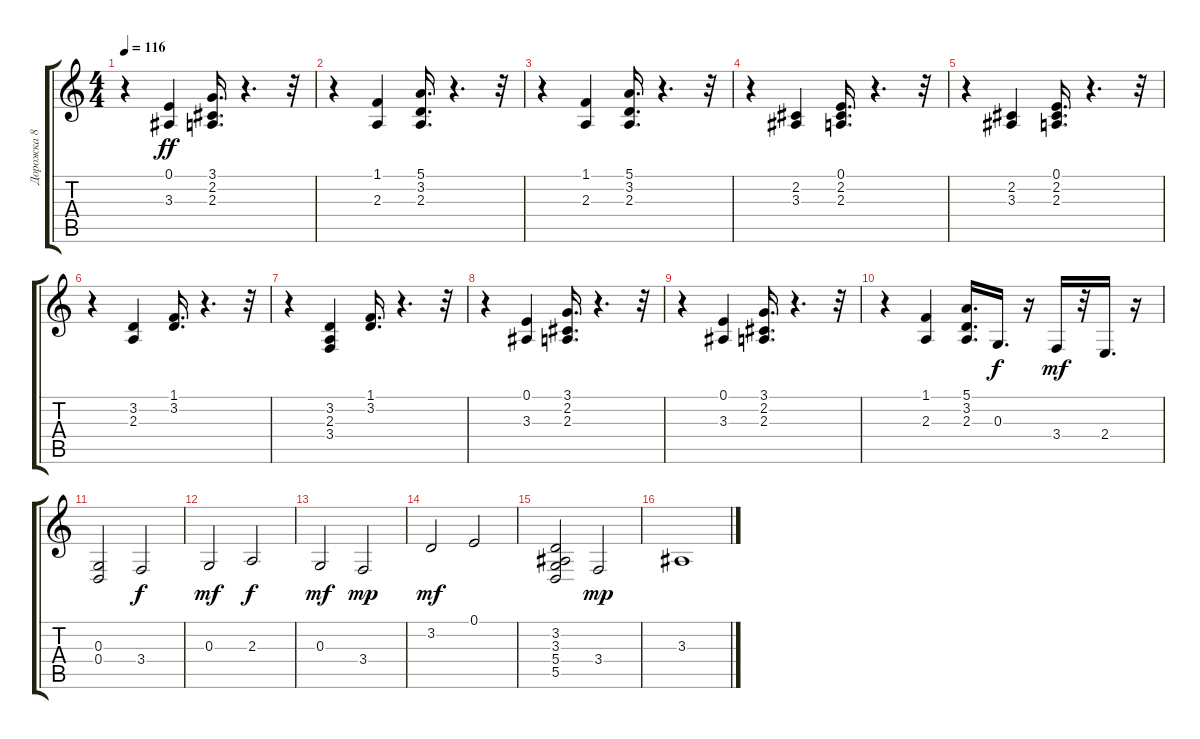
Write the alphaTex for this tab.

\track ("Дорожка 8" "Дорожка 8") {instrument stringensemble2}
\staff {score tabs}
\tuning (E4 B3 G3 D3 A2 E2) {hide}
\ts (4 4)
\tempo 116
\clef g2
\ks c
r.4{dy ff} (0.1 3.3).4 (3.1 2.2 2.3).16{d} r.4{d} r.32 |
r.4 (1.1 2.3).4 (5.1 3.2 2.3).16{d} r.4{d} r.32 |
r.4 (1.1 2.3).4 (5.1 3.2 2.3).16{d} r.4{d} r.32 |
r.4 (2.2 3.3).4 (0.1 2.2 2.3).16{d} r.4{d} r.32 |
r.4 (2.2 3.3).4 (0.1 2.2 2.3).16{d} r.4{d} r.32 |
r.4 (3.2 2.3).4 (1.1 3.2).16{d} r.4{d} r.32 |
r.4 (3.2 2.3 3.4).4 (1.1 3.2).16{d} r.4{d} r.32 |
r.4 (0.1 3.3).4 (3.1 2.2 2.3).16{d} r.4{d} r.32 |
r.4 (0.1 3.3).4 (3.1 2.2 2.3).16{d} r.4{d} r.32 |
r.4 (1.1 2.3).4 (5.1 3.2 2.3).16{d} 0.3.16{d dy f} r.16 3.4.16{dy mf} r.32 2.4.16{d} r.16 |
(0.3 0.4).2 3.4.2{dy f} |
0.3.2{dy mf} 2.3.2{dy f} |
0.3.2{dy mf} 3.4.2{dy mp} |
3.2.2{dy mf} 0.1.2 |
(3.2 3.3 5.4 5.5).2 3.4.2{dy mp} |
3.3.1
